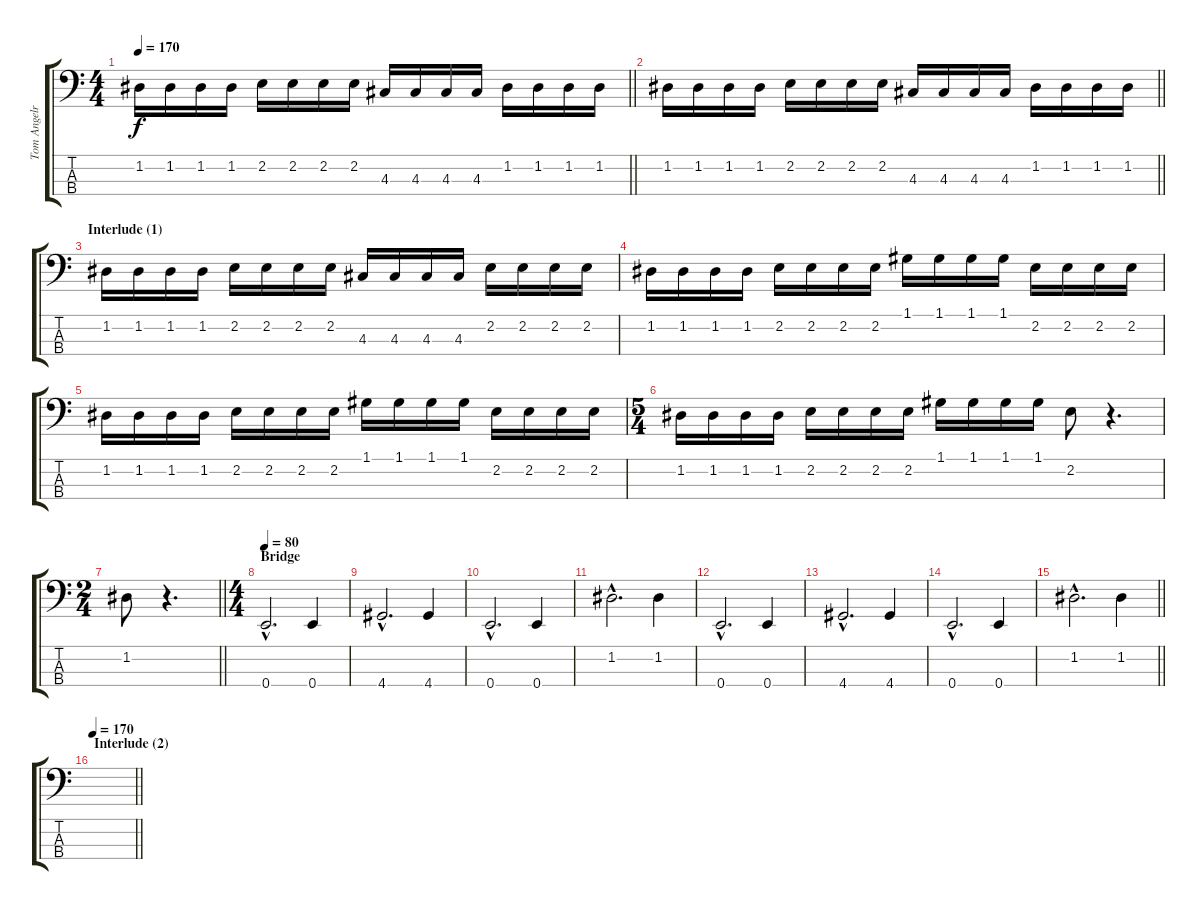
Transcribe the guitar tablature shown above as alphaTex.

\track ("Tom Angelripper" "Tom Angelr") {instrument overdrivenguitar}
\staff {score tabs}
\tuning (G2 D2 A1 E1) {hide}
\ts (4 4)
\tempo 170
\clef f4
\barLineRight lightlight
\ks c
1.2.16{dy f} 1.2.16 1.2.16 1.2.16 2.2.16 2.2.16 2.2.16 2.2.16 4.3.16 4.3.16 4.3.16 4.3.16 1.2.16 1.2.16 1.2.16 1.2.16 |
\barLineRight lightlight
1.2.16 1.2.16 1.2.16 1.2.16 2.2.16 2.2.16 2.2.16 2.2.16 4.3.16 4.3.16 4.3.16 4.3.16 1.2.16 1.2.16 1.2.16 1.2.16 |
\section ("" "Interlude (1)")
1.2.16 1.2.16 1.2.16 1.2.16 2.2.16 2.2.16 2.2.16 2.2.16 4.3.16 4.3.16 4.3.16 4.3.16 2.2.16 2.2.16 2.2.16 2.2.16 |
1.2.16 1.2.16 1.2.16 1.2.16 2.2.16 2.2.16 2.2.16 2.2.16 1.1.16 1.1.16 1.1.16 1.1.16 2.2.16 2.2.16 2.2.16 2.2.16 |
1.2.16 1.2.16 1.2.16 1.2.16 2.2.16 2.2.16 2.2.16 2.2.16 1.1.16 1.1.16 1.1.16 1.1.16 2.2.16 2.2.16 2.2.16 2.2.16 |
\ts (5 4)
1.2.16 1.2.16 1.2.16 1.2.16 2.2.16 2.2.16 2.2.16 2.2.16 1.1.16 1.1.16 1.1.16 1.1.16 2.2.8 r.4{d} |
\ts (2 4)
\barLineRight lightlight
1.2.8 r.4{d} |
\ts (4 4)
\section ("" "Bridge")
\tempo 80
0.4{hac}.2{d} 0.4.4 |
4.4{hac}.2{d} 4.4.4 |
0.4{hac}.2{d} 0.4.4 |
1.2{hac}.2{d} 1.2.4 |
0.4{hac}.2{d} 0.4.4 |
4.4{hac}.2{d} 4.4.4 |
0.4{hac}.2{d} 0.4.4 |
\barLineRight lightlight
1.2{hac}.2{d} 1.2.4 |
\section ("" "Interlude (2)")
\tempo 170
\barLineRight lightlight
